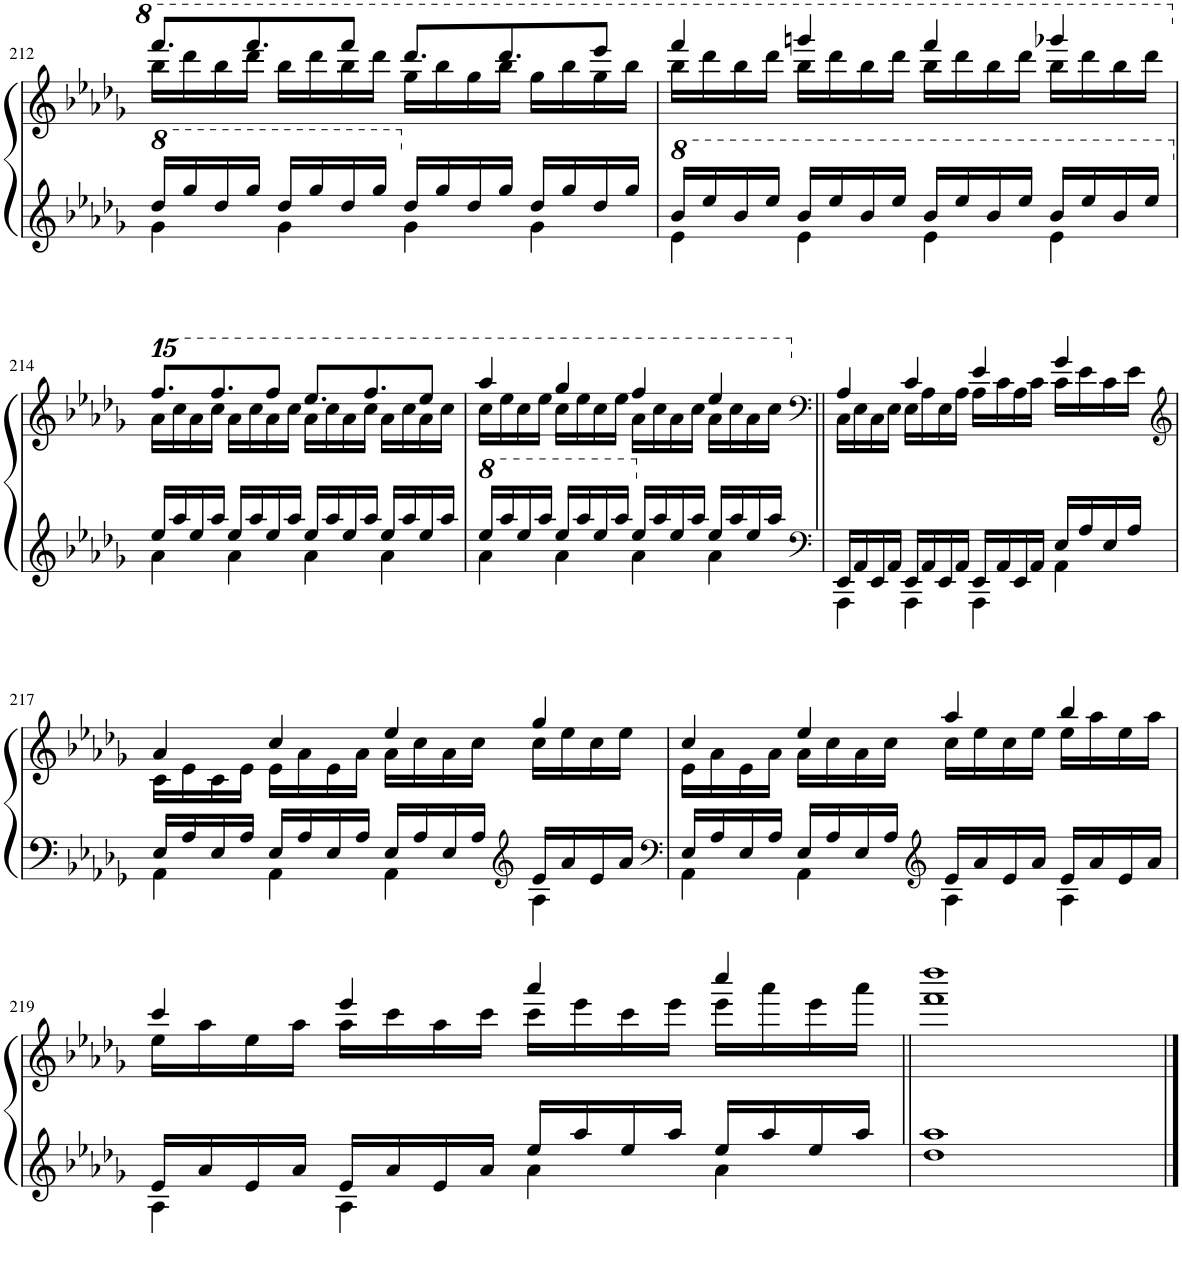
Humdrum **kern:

**kern	**kern
*part1	*part1
*staff2	*staff1
*I"Piano	*
*I'Pno.	*
!!LO:PB:g=z
*clefG2	*clefG2
*k[b-e-a-d-g-]	*k[b-e-a-d-g-]
*M4/4	*M4/4
*8va	*
=212	=212
*^	*^
16ddd-/LL	4gg-\	8.ffff/L	16bbb-\LL
16ggg-/	.	.	16dddd-\
16ddd-/	.	.	16bbb-\
16ggg-/JJ	.	8.ffff/	16dddd-\JJ
16ddd-/LL	4gg-\	.	16bbb-\LL
16ggg-/	.	.	16dddd-\
16ddd-/	.	8ffff/J	16bbb-\
16ggg-/JJ	.	.	16dddd-\JJ
*X8va	*	*	*
16dd-/LL	4g-\	8.dddd-/L	16ggg-\LL
16gg-/	.	.	16bbb-\
16dd-/	.	.	16ggg-\
16gg-/JJ	.	8.dddd-/	16bbb-\JJ
16dd-/LL	4g-\	.	16ggg-\LL
16gg-/	.	.	16bbb-\
16dd-/	.	8eeee-/J	16ggg-\
16gg-/JJ	.	.	16bbb-\JJ
=213	=213	=213	=213
*8va	*	*	*
16bb-/LL	4ee-\	4ffff/	16bbb-\LL
16eee-/	.	.	16dddd-\
16bb-/	.	.	16bbb-\
16eee-/JJ	.	.	16dddd-\JJ
16bb-/LL	4ee-\	4ggggn/	16bbb-\LL
16eee-/	.	.	16dddd-\
16bb-/	.	.	16bbb-\
16eee-/JJ	.	.	16dddd-\JJ
16bb-/LL	4ee-\	4ffff/	16bbb-\LL
16eee-/	.	.	16dddd-\
16bb-/	.	.	16bbb-\
16eee-/JJ	.	.	16dddd-\JJ
16bb-/LL	4ee-\	4gggg-X/	16bbb-\LL
16eee-/	.	.	16dddd-\
16bb-/	.	.	16bbb-\
16eee-/JJ	.	.	16dddd-\JJ
!!LO:LB:g=z	!!
=214	=214	=214	=214
*X8va	*	*	*
*	*	*15ma	*
16ee-/LL	4a-\	8.ffff/L	16aaa-\LL
16aa-/	.	.	16cccc\
16ee-/	.	.	16aaa-\
16aa-/JJ	.	8.ffff/	16cccc\JJ
16ee-/LL	4a-\	.	16aaa-\LL
16aa-/	.	.	16cccc\
16ee-/	.	8ffff/J	16aaa-\
16aa-/JJ	.	.	16cccc\JJ
16ee-/LL	4a-\	8.eeee-/L	16aaa-\LL
16aa-/	.	.	16cccc\
16ee-/	.	.	16aaa-\
16aa-/JJ	.	8.ffff/	16cccc\JJ
16ee-/LL	4a-\	.	16aaa-\LL
16aa-/	.	.	16cccc\
16ee-/	.	8eeee-/J	16aaa-\
16aa-/JJ	.	.	16cccc\JJ
=215	=215	=215	=215
*8va	*	*	*
16eee-/LL	4aa-\	4aaaa-/	16cccc\LL
16aaa-/	.	.	16eeee-\
16eee-/	.	.	16cccc\
16aaa-/JJ	.	.	16eeee-\JJ
16eee-/LL	4aa-\	4gggg-/	16cccc\LL
16aaa-/	.	.	16eeee-\
16eee-/	.	.	16cccc\
16aaa-/JJ	.	.	16eeee-\JJ
*X8va	*	*	*
16ee-/LL	4a-\	4ffff/	16aaa-\LL
16aa-/	.	.	16cccc\
16ee-/	.	.	16aaa-\
16aa-/JJ	.	.	16cccc\JJ
16ee-/LL	4a-\	4eeee-/	16aaa-\LL
16aa-/	.	.	16cccc\
16ee-/	.	.	16aaa-\
16aa-/JJ	.	.	16cccc\JJ
=216||	=216||	=216||	=216||
*clefF4	*	*clefF4	*
*	*	*X15ma	*
16EE-/LL	4AAA-\	4A-/	16C\LL
16AA-/	.	.	16E-\
16EE-/	.	.	16C\
16AA-/JJ	.	.	16E-\JJ
16EE-/LL	4AAA-\	4c/	16E-\LL
16AA-/	.	.	16A-\
16EE-/	.	.	16E-\
16AA-/JJ	.	.	16A-\JJ
16EE-/LL	4AAA-\	4e-/	16A-\LL
16AA-/	.	.	16c\
16EE-/	.	.	16A-\
16AA-/JJ	.	.	16c\JJ
16E-/LL	4AA-\	4g-/	16c\LL
16A-/	.	.	16e-\
16E-/	.	.	16c\
16A-/JJ	.	.	16e-\JJ
!!LO:LB:g=z	!!
=217	=217	=217	=217
*	*	*clefG2	*
16E-/LL	4AA-\	4a-/	16c\LL
16A-/	.	.	16e-\
16E-/	.	.	16c\
16A-/JJ	.	.	16e-\JJ
16E-/LL	4AA-\	4cc/	16e-\LL
16A-/	.	.	16a-\
16E-/	.	.	16e-\
16A-/JJ	.	.	16a-\JJ
16E-/LL	4AA-\	4ee-/	16a-\LL
16A-/	.	.	16cc\
16E-/	.	.	16a-\
16A-/JJ	.	.	16cc\JJ
*clefG2	*	*	*
16e-/LL	4A-\	4gg-/	16cc\LL
16a-/	.	.	16ee-\
16e-/	.	.	16cc\
16a-/JJ	.	.	16ee-\JJ
=218	=218	=218	=218
*clefF4	*	*	*
16E-/LL	4AA-\	4cc/	16e-\LL
16A-/	.	.	16a-\
16E-/	.	.	16e-\
16A-/JJ	.	.	16a-\JJ
16E-/LL	4AA-\	4ee-/	16a-\LL
16A-/	.	.	16cc\
16E-/	.	.	16a-\
16A-/JJ	.	.	16cc\JJ
*clefG2	*	*	*
16e-/LL	4A-\	4aa-/	16cc\LL
16a-/	.	.	16ee-\
16e-/	.	.	16cc\
16a-/JJ	.	.	16ee-\JJ
16e-/LL	4A-\	4bb-/	16ee-\LL
16a-/	.	.	16aa-\
16e-/	.	.	16ee-\
16a-/JJ	.	.	16aa-\JJ
!!LO:LB:g=z	!!
=219	=219	=219	=219
16e-/LL	4A-\	4ccc/	16ee-\LL
16a-/	.	.	16aa-\
16e-/	.	.	16ee-\
16a-/JJ	.	.	16aa-\JJ
16e-/LL	4A-\	4eee-/	16aa-\LL
16a-/	.	.	16ccc\
16e-/	.	.	16aa-\
16a-/JJ	.	.	16ccc\JJ
16ee-/LL	4a-\	4aaa-/	16ccc\LL
16aa-/	.	.	16eee-\
16ee-/	.	.	16ccc\
16aa-/JJ	.	.	16eee-\JJ
16ee-/LL	4a-\	4cccc/	16eee-\LL
16aa-/	.	.	16aaa-\
16ee-/	.	.	16eee-\
16aa-/JJ	.	.	16aaa-\JJ
*v	*v	*	*
*	*v	*v
=220||	=220||
1dd- 1aa-	1fff 1dddd-
==	==
*-	*-
